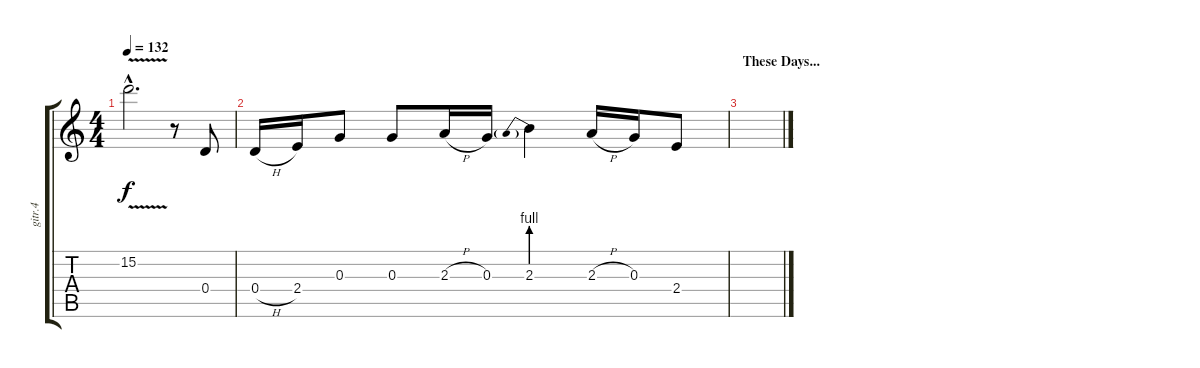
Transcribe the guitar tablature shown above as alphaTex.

\track ("gitr.4" "gitr.4") {instrument overdrivenguitar}
\staff {score tabs}
\tuning (E4 B3 G3 D3 A2 E2) {hide}
\ts (4 4)
\tempo 132
\clef g2
\ks c
15.2{v hac}.2{d dy f} r.8 0.4.8 |
0.4{h}.16 2.4.16 0.3.8 0.3.8 2.3{h}.16 0.3.16 2.3{be (prebend 0 4 60 4)}.4 2.3{h}.16 0.3.16 2.4.8 |
\section ("" "These Days...")
